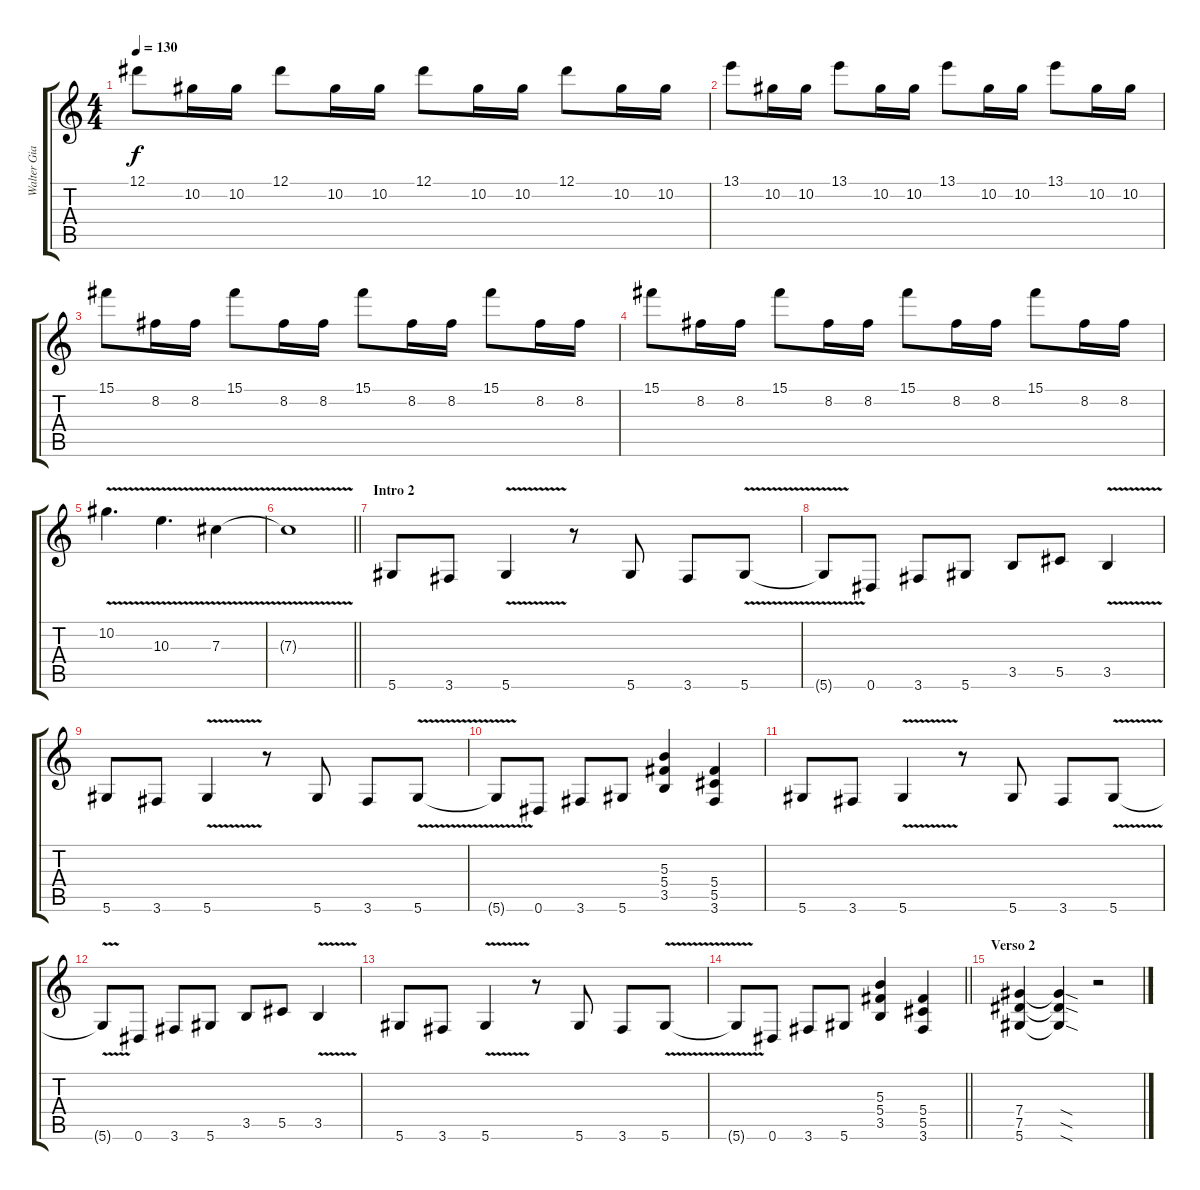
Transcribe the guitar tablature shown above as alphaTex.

\track ("Walter Giardino" "Walter Gia") {instrument distortionguitar}
\staff {score tabs}
\tuning (Eb4 Bb3 Gb3 Db3 Ab2 Eb2) {hide}
\ts (4 4)
\tempo 130
\clef g2
\ks c
12.1.8{dy f} 10.2.16 10.2.16 12.1.8 10.2.16 10.2.16 12.1.8 10.2.16 10.2.16 12.1.8 10.2.16 10.2.16 |
13.1.8 10.2.16 10.2.16 13.1.8 10.2.16 10.2.16 13.1.8 10.2.16 10.2.16 13.1.8 10.2.16 10.2.16 |
15.1.8 8.2.16 8.2.16 15.1.8 8.2.16 8.2.16 15.1.8 8.2.16 8.2.16 15.1.8 8.2.16 8.2.16 |
15.1.8 8.2.16 8.2.16 15.1.8 8.2.16 8.2.16 15.1.8 8.2.16 8.2.16 15.1.8 8.2.16 8.2.16 |
10.2{v}.4{d} 10.3{v}.4{d} 7.3{v}.4 |
\barLineRight lightlight
7.3{t}.1 |
\section ("" "Intro 2")
5.6.8 3.6.8 5.6{v}.4 r.8 5.6.8 3.6.8 5.6{v}.8 |
5.6{t}.8 0.6.8 3.6.8 5.6.8 3.5.8 5.5.8 3.5{v}.4 |
5.6.8 3.6.8 5.6{v}.4 r.8 5.6.8 3.6.8 5.6{v}.8 |
5.6{t}.8 0.6.8 3.6.8 5.6.8 (5.3 5.4 3.5).4 (5.4 5.5 3.6).4 |
5.6.8 3.6.8 5.6{v}.4 r.8 5.6.8 3.6.8 5.6{v}.8 |
5.6{t}.8 0.6.8 3.6.8 5.6.8 3.5.8 5.5.8 3.5{v}.4 |
5.6.8 3.6.8 5.6{v}.4 r.8 5.6.8 3.6.8 5.6{v}.8 |
\barLineRight lightlight
5.6{t}.8 0.6.8 3.6.8 5.6.8 (5.3 5.4 3.5).4 (5.4 5.5 3.6).4 |
\section ("" "Verso 2")
(7.4 7.5 5.6).4 (7.4{sod t} 7.5{sod t} 5.6{sod t}).4 r.2
